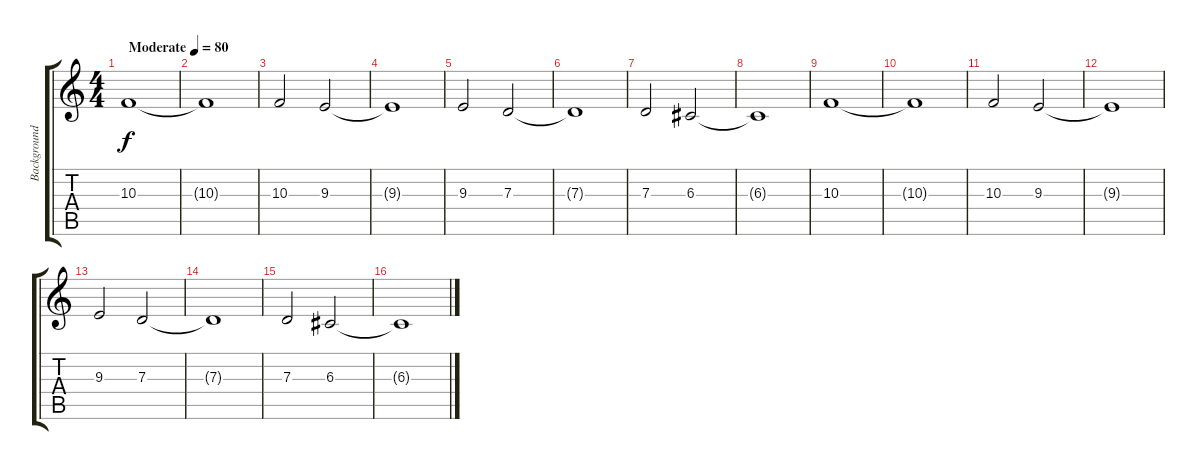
\track ("Background Synthesizer" "Background") {instrument pad7halo}
\staff {score tabs}
\tuning (E4 B3 G3 D3 A2 E2) {hide}
\ts (4 4)
\tempo (80 "Moderate")
\clef g2
\ks c
10.3.1{dy f instrument pad7halo} |
10.3{t}.1 |
10.3.2 9.3.2 |
9.3{t}.1 |
9.3.2 7.3.2 |
7.3{t}.1 |
7.3.2 6.3.2 |
6.3{t}.1 |
10.3.1 |
10.3{t}.1 |
10.3.2 9.3.2 |
9.3{t}.1 |
9.3.2 7.3.2 |
7.3{t}.1 |
7.3.2 6.3.2 |
6.3{t}.1
